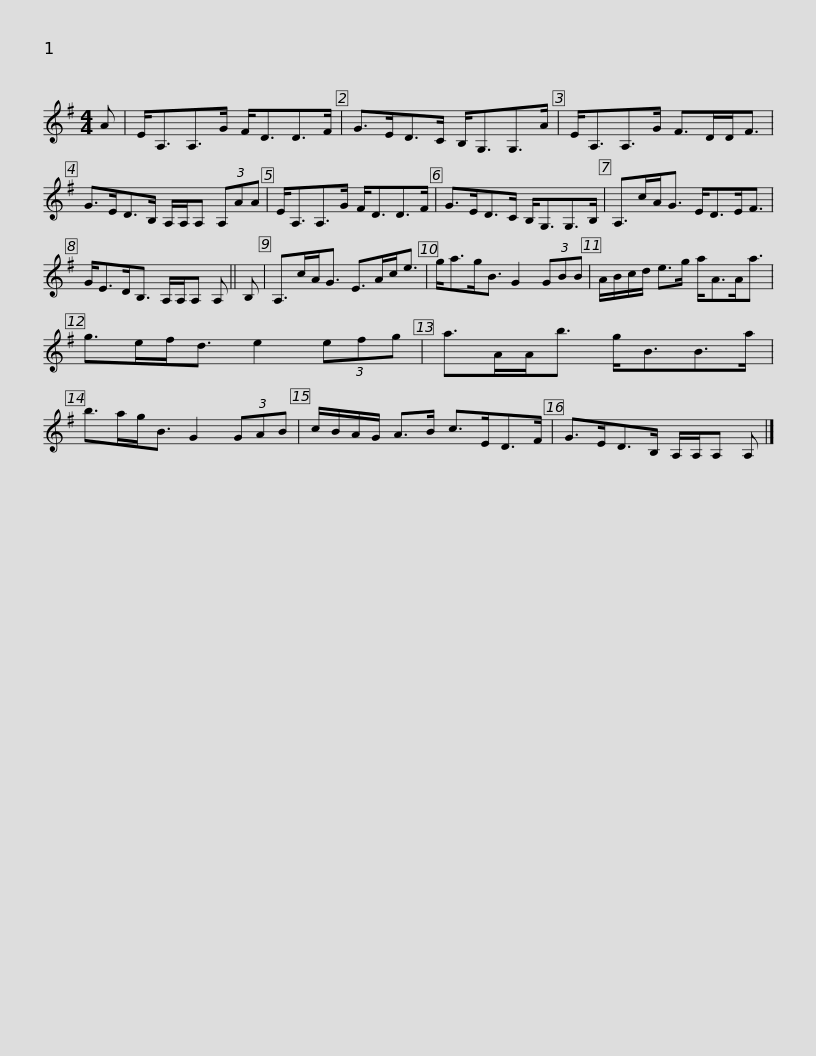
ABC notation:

X:1
L:1/8
M:4/4
I:linebreak $
K:G
V:1 treble
V:1
 A | E<A,A,>G F<DD>F | G>ED>C B,<G,G,>A | E<A,A,>G F>DD<F | G>ED>B, A,/A,/A, (3A,AA |$ %5
 E<A,A,>G F<DD>F | G>ED>C B,<G,G,>B, | A,>cA<G E<DE<F | G<ED<B, A,/A,/A, A, || B, |$ %10
 A,>cA<G E>Ac<e | g<ag<B G2 (3GBB | A/B/c/d/ e>g a<AA<a | g>ef<d e2 (3efg |$ a>AA<b g<BB>a | %15
 b>ag<B G2 (3GAB | c/B/A/G/ A>B c>ED>F | G>ED>B, A,/A,/A, A, |] %18
